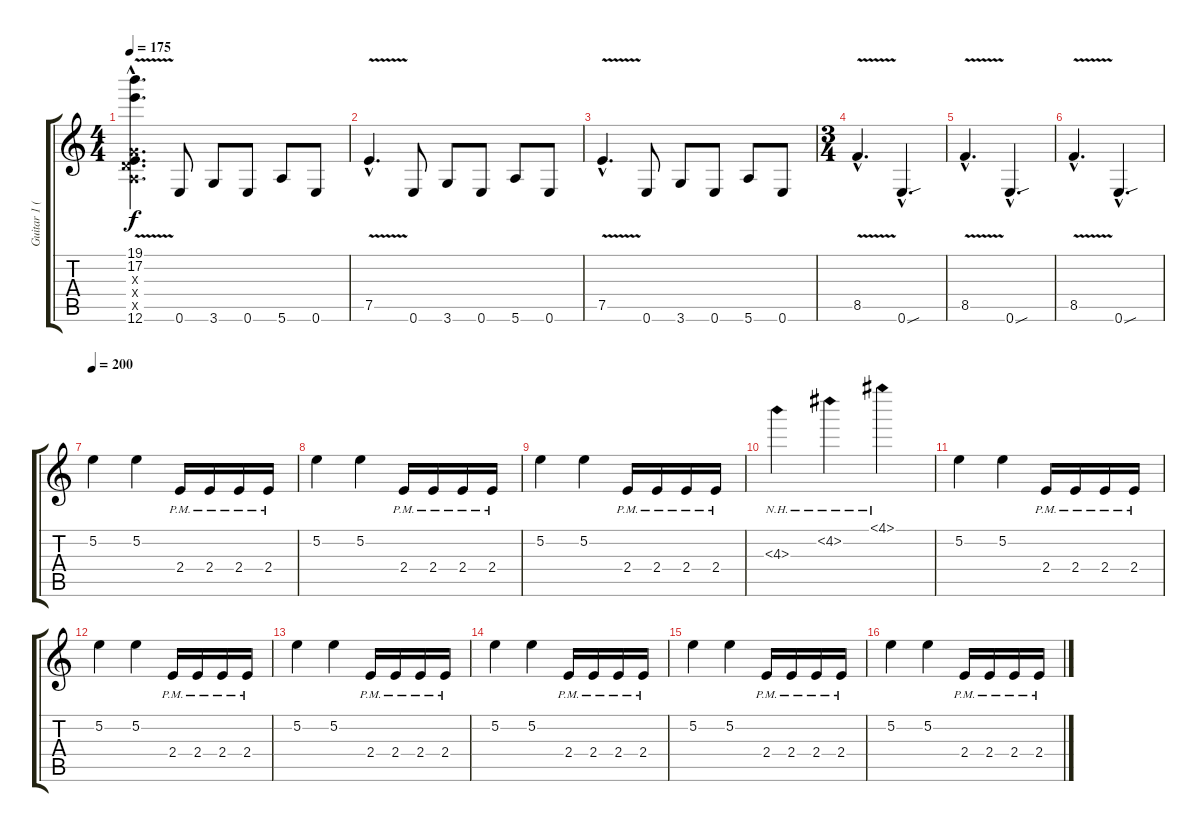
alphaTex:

\track ("Guitar 1 (mid/right)" "Guitar 1 (") {instrument distortionguitar}
\staff {score tabs}
\tuning (E4 B3 G3 D3 A2 E2) {hide}
\ts (4 4)
\tempo 175
\clef g2
\ks c
(19.1{v hac} 17.2{v hac} 0.3{hac x} 0.4{hac x} 0.5{hac x} 12.6{v hac}).4{d dy f} 0.6.8 3.6.8 0.6.8 5.6.8 0.6.8 |
7.5{v hac}.4{d} 0.6.8 3.6.8 0.6.8 5.6.8 0.6.8 |
7.5{v hac}.4{d} 0.6.8 3.6.8 0.6.8 5.6.8 0.6.8 |
\ts (3 4)
8.5{v hac}.4{d} 0.6{sou hac}.4{d} |
8.5{v hac}.4{d} 0.6{sou hac}.4{d} |
8.5{v hac}.4{d} 0.6{sou hac}.4{d} |
\tempo 200
5.2.4 5.2.4 2.4{pm}.16 2.4{pm}.16 2.4{pm}.16 2.4{pm}.16 |
5.2.4 5.2.4 2.4{pm}.16 2.4{pm}.16 2.4{pm}.16 2.4{pm}.16 |
5.2.4 5.2.4 2.4{pm}.16 2.4{pm}.16 2.4{pm}.16 2.4{pm}.16 |
4.3{nh}.4 4.2{nh}.4 4.1{nh}.4 |
5.2.4 5.2.4 2.4{pm}.16 2.4{pm}.16 2.4{pm}.16 2.4{pm}.16 |
5.2.4 5.2.4 2.4{pm}.16 2.4{pm}.16 2.4{pm}.16 2.4{pm}.16 |
5.2.4 5.2.4 2.4{pm}.16 2.4{pm}.16 2.4{pm}.16 2.4{pm}.16 |
5.2.4 5.2.4 2.4{pm}.16 2.4{pm}.16 2.4{pm}.16 2.4{pm}.16 |
5.2.4 5.2.4 2.4{pm}.16 2.4{pm}.16 2.4{pm}.16 2.4{pm}.16 |
5.2.4 5.2.4 2.4{pm}.16 2.4{pm}.16 2.4{pm}.16 2.4{pm}.16
